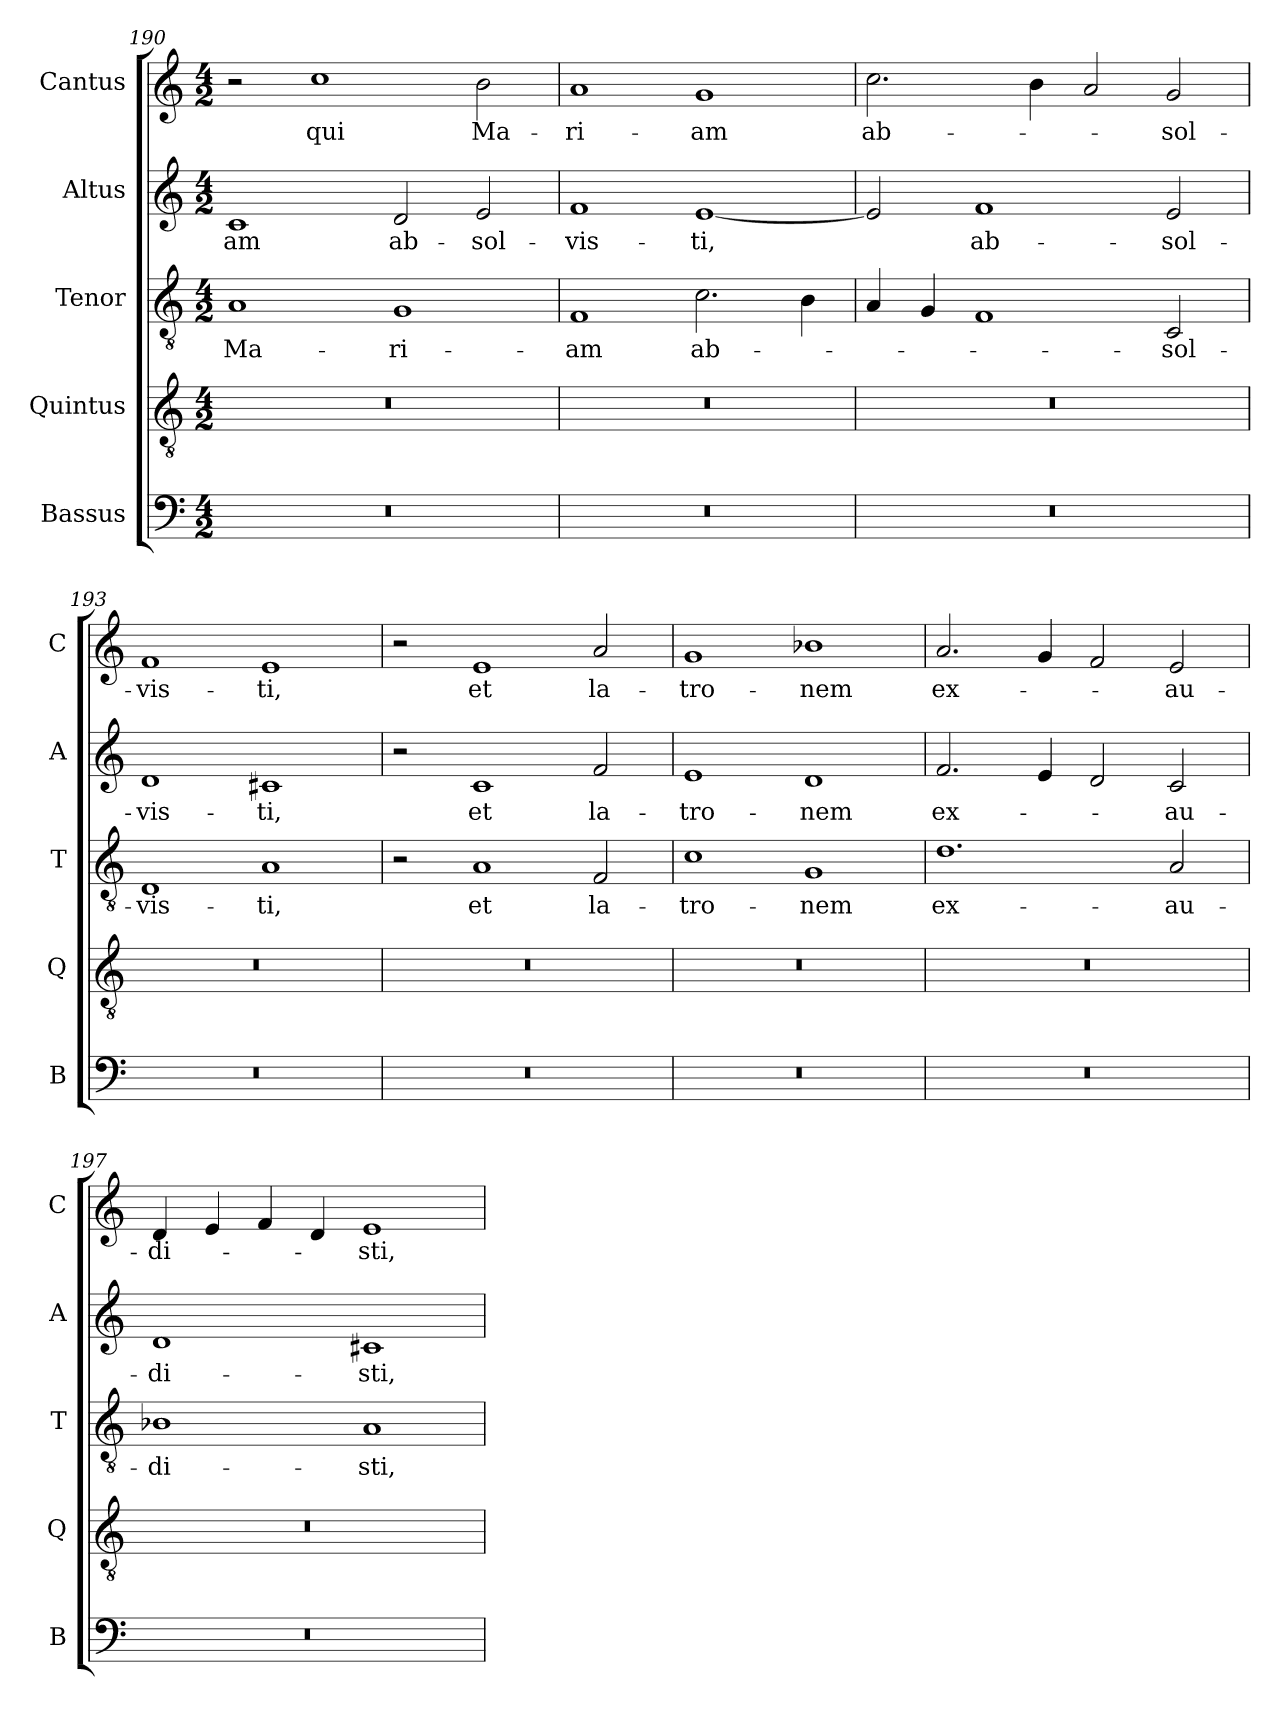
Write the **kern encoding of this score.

**kern	**kern	**kern	**text	**kern	**text	**kern	**text
*part5	*part4	*part3	*part3	*part2	*part2	*part1	*part1
*staff5	*staff4	*staff3	*staff3	*staff2	*staff2	*staff1	*staff1
*I"Bassus	*I"Quintus	*I"Tenor	*	*I"Altus	*	*I"Cantus	*
*I'B	*I'Q	*I'T	*	*I'A	*	*I'C	*
*clefF4	*clefGv2	*clefGv2	*	*clefG2	*	*clefG2	*
*k[]	*k[]	*k[]	*	*k[]	*	*k[]	*
*C:	*C:	*C:	*	*C:	*	*C:	*
*M4/2	*M4/2	*M4/2	*	*M4/2	*	*M4/2	*
=190	=190	=190	=190	=190	=190	=190	=190
!	!	!	!LO:LY:b	!	!	!	!
!	!	!	!	!	!LO:LY:b	!	!
0r	0r	1A	Ma-	1c	-am	2r	.
!	!	!	!	!	!	!	!LO:LY:b
.	.	.	.	.	.	1cc	qui
!	!	!	!LO:LY:b	!	!	!	!
!	!	!	!	!	!LO:LY:b	!	!
.	.	1G	-ri-	2d/	ab-	.	.
!	!	!	!	!	!LO:LY:b	!	!
!	!	!	!	!	!	!	!LO:LY:b
.	.	.	.	2e/	-sol-	2b\	Ma-
=191	=191	=191	=191	=191	=191	=191	=191
!	!	!	!LO:LY:b	!	!	!	!
!	!	!	!	!	!LO:LY:b	!	!
!	!	!	!	!	!	!	!LO:LY:b
0r	0r	1F	-am	1f	-vis-	1a	-ri-
!	!	!	!LO:LY:b	!	!	!	!
!	!	!	!	!	!LO:LY:b	!	!
!	!	!	!	!	!	!	!LO:LY:b
.	.	2.c\	ab-	[1e	-ti,	1g	-am
.	.	4B\	.	.	.	.	.
=192	=192	=192	=192	=192	=192	=192	=192
!	!	!	!	!	!	!	!LO:LY:b
0r	0r	4A/	.	2e/]	.	2.cc\	ab-
.	.	4G/	.	.	.	.	.
!	!	!	!	!	!LO:LY:b	!	!
.	.	1F	.	1f	ab-	.	.
.	.	.	.	.	.	4b\	.
.	.	.	.	.	.	2a/	.
!	!	!	!LO:LY:b	!	!	!	!
!	!	!	!	!	!LO:LY:b	!	!
!	!	!	!	!	!	!	!LO:LY:b
.	.	2C/	-sol-	2e/	-sol-	2g/	-sol-
=193	=193	=193	=193	=193	=193	=193	=193
!	!	!	!LO:LY:b	!	!	!	!
!	!	!	!	!	!LO:LY:b	!	!
!	!	!	!	!	!	!	!LO:LY:b
0r	0r	1D	-vis-	1d	-vis-	1f	-vis-
!	!	!	!LO:LY:b	!	!	!	!
!	!	!	!	!	!LO:LY:b	!	!
!	!	!	!	!	!	!	!LO:LY:b
.	.	1A	-ti,	1c#X	-ti,	1e	-ti,
=194	=194	=194	=194	=194	=194	=194	=194
0r	0r	2r	.	2r	.	2r	.
!	!	!	!LO:LY:b	!	!	!	!
!	!	!	!	!	!LO:LY:b	!	!
!	!	!	!	!	!	!	!LO:LY:b
.	.	1A	et	1c	et	1e	et
!	!	!	!LO:LY:b	!	!	!	!
!	!	!	!	!	!LO:LY:b	!	!
!	!	!	!	!	!	!	!LO:LY:b
.	.	2F/	la-	2f/	la-	2a/	la-
=195	=195	=195	=195	=195	=195	=195	=195
!	!	!	!LO:LY:b	!	!	!	!
!	!	!	!	!	!LO:LY:b	!	!
!	!	!	!	!	!	!	!LO:LY:b
0r	0r	1c	-tro-	1e	-tro-	1g	-tro-
!	!	!	!LO:LY:b	!	!	!	!
!	!	!	!	!	!LO:LY:b	!	!
!	!	!	!	!	!	!	!LO:LY:b
.	.	1G	-nem	1d	-nem	1b-X	-nem
!!LO:LB:g=z
=196	=196	=196	=196	=196	=196	=196	=196
!	!	!	!LO:LY:b	!	!	!	!
!	!	!	!	!	!LO:LY:b	!	!
!	!	!	!	!	!	!	!LO:LY:b
0r	0r	1.d	ex-	2.f/	ex-	2.a/	ex-
.	.	.	.	4e/	.	4g/	.
.	.	.	.	2d/	.	2f/	.
!	!	!	!LO:LY:b	!	!	!	!
!	!	!	!	!	!LO:LY:b	!	!
!	!	!	!	!	!	!	!LO:LY:b
.	.	2A/	-au-	2c/	-au-	2e/	-au-
=197	=197	=197	=197	=197	=197	=197	=197
!	!	!	!LO:LY:b	!	!	!	!
!	!	!	!	!	!LO:LY:b	!	!
!	!	!	!	!	!	!	!LO:LY:b
0r	0r	1B-X	-di-	1d	-di-	4d/	-di-
.	.	.	.	.	.	4e/	.
.	.	.	.	.	.	4f/	.
.	.	.	.	.	.	4d/	.
!	!	!	!LO:LY:b	!	!	!	!
!	!	!	!	!	!LO:LY:b	!	!
!	!	!	!	!	!	!	!LO:LY:b
.	.	1A	-sti,	1c#X	-sti,	1e	-sti,
=	=	=	=	=	=	=	=
*-	*-	*-	*-	*-	*-	*-	*-
